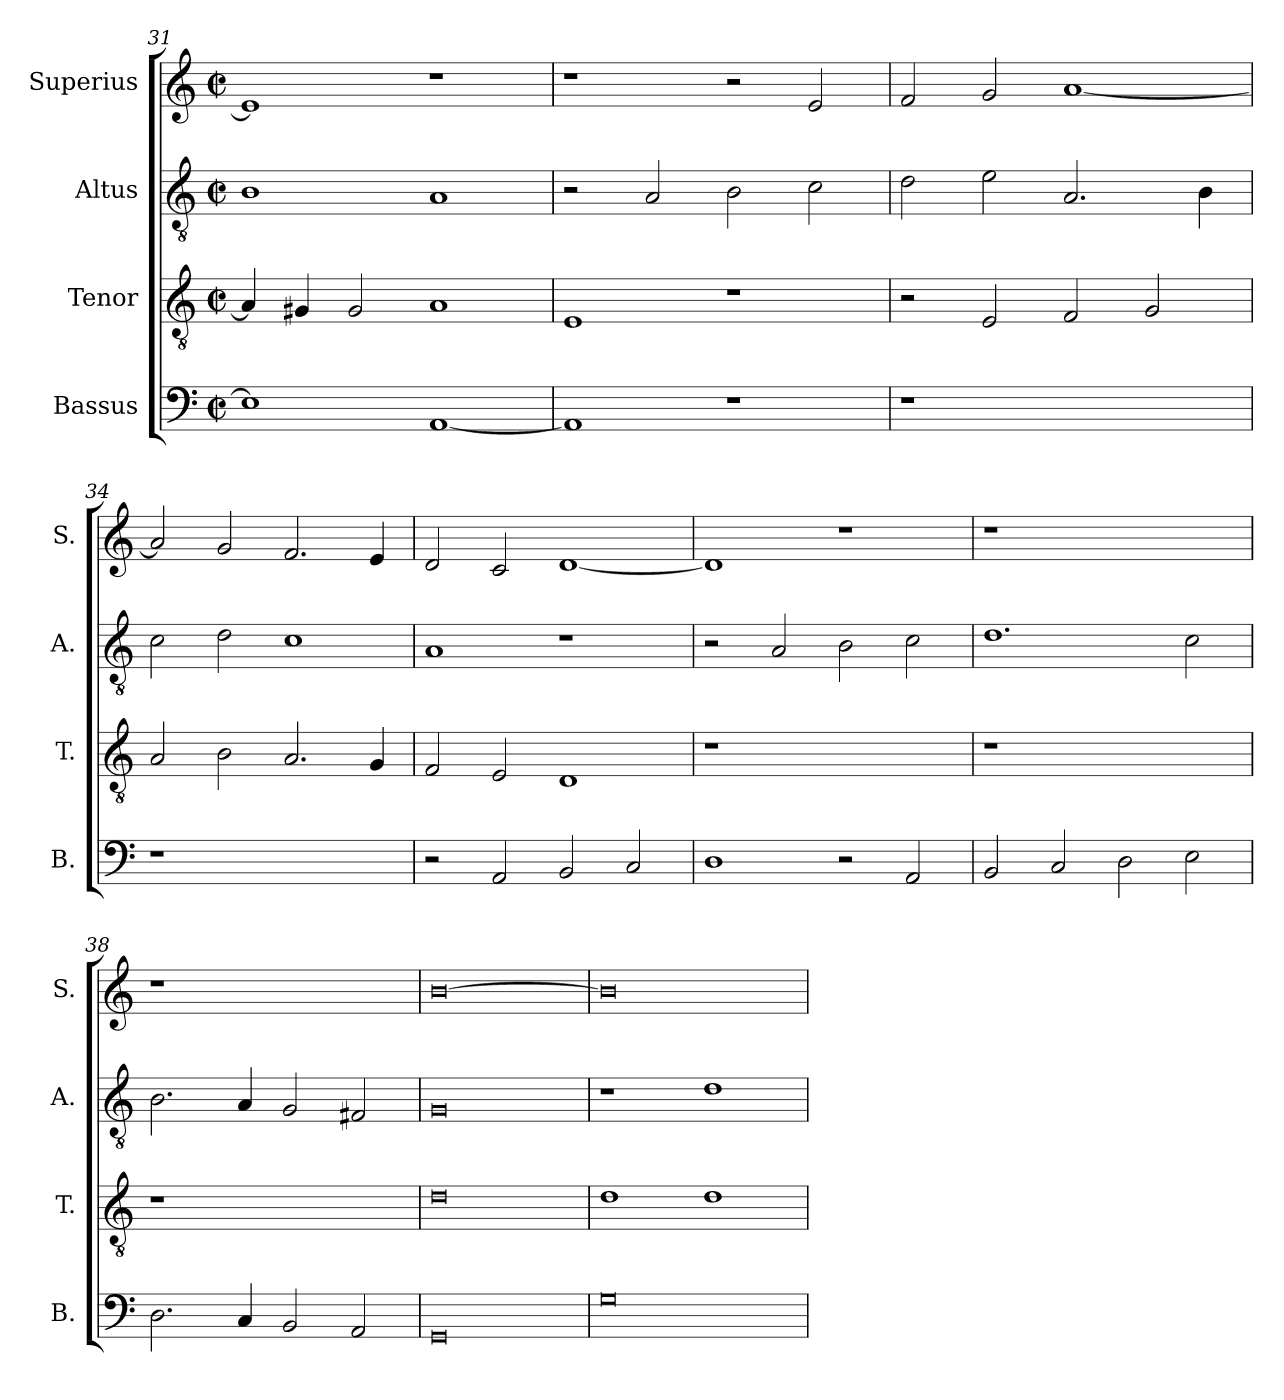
**kern	**kern	**kern	**kern
*part4	*part3	*part2	*part1
*staff4	*staff3	*staff2	*staff1
*I"Bassus	*I"Tenor	*I"Altus	*I"Superius
*I'B.	*I'T.	*I'A.	*I'S.
*clefF4	*clefGv2	*clefGv2	*clefG2
*	*ITrd7c12	*ITrd7c12	*
*k[]	*k[]	*k[]	*k[]
*C:	*C:	*C:	*C:
*M2/2	*M2/2	*M2/2	*M2/2
*met(c|)	*met(c|)	*met(c|)	*met(c|)
=31	=31	=31	=31
1Ei]	4AAi/]	1BBi	1ei]
.	4GG#Xi/	.	.
.	2GG#i/	.	.
[<1AAi	1AAi	1AAi	1r
=32	=32	=32	=32
1AAi]	1EEi	2r	1r
.	.	2AAi/	.
1r	1r	2BBi\	2r
.	.	2Ci\	2ei/
=33	=33	=33	=33
!LO:N:vis=1	!	!	!
1r	2r	2Di\	2fi/
.	2EEi/	2Ei\	2gi/
1ryy	2FFi/	2.AAi/	[<1ai
.	2GGi/	.	.
.	.	4BBi\	.
!!LO:PB:g=z
=34	=34	=34	=34
!LO:N:vis=1	!	!	!
1r	2AAi/	2Ci\	2ai/]
.	2BBi\	2Di\	2gi/
1ryy	2.AAi/	1Ci	2.fi/
.	4GGi/	.	4ei/
=35	=35	=35	=35
2r	2FFi/	1AAi	2di/
2AAi/	2EEi/	.	2ci/
2BBi/	1DDi	1r	[<1di
2Ci/	.	.	.
=36	=36	=36	=36
!	!LO:N:vis=1	!	!
1Di	1r	2r	1di]
.	.	2AAi/	.
2r	1ryy	2BBi\	1r
2AAi/	.	2Ci\	.
=37	=37	=37	=37
!	!LO:N:vis=1	!	!LO:N:vis=1
2BBi/	1r	1.Di	1r
2Ci/	.	.	.
2Di\	1ryy	.	1ryy
2Ei\	.	2Ci\	.
=38	=38	=38	=38
!	!LO:N:vis=1	!	!LO:N:vis=1
2.Di\	1r	2.BBi\	1r
4Ci/	.	4AAi/	.
2BBi/	1ryy	2GGi/	1ryy
2AAi/	.	2FF#Xi/	.
!!LO:LB:g=z
=39	=39	=39	=39
0GGi	0Di	0GGi	[>0bi
=40	=40	=40	=40
0Gi	1Di	1r	0bi]
.	1Di	1Di	.
=	=	=	=
*-	*-	*-	*-
